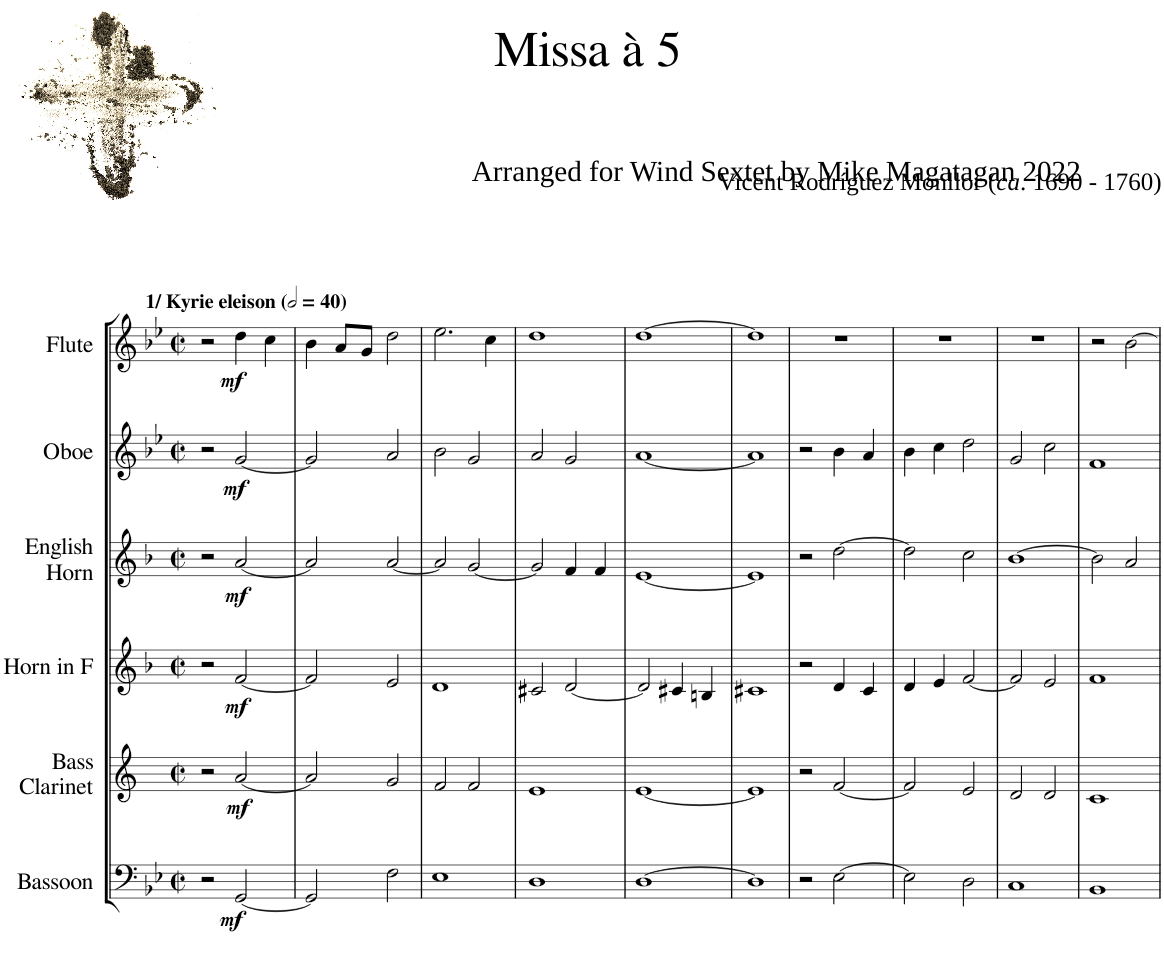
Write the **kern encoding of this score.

**kern	**dynam	**kern	**dynam	**kern	**dynam	**kern	**dynam	**kern	**dynam	**kern	**dynam
*part6	*part6	*part5	*part5	*part4	*part4	*part3	*part3	*part2	*part2	*part1	*part1
*staff6	*staff6	*staff5	*staff5	*staff4	*staff4	*staff3	*staff3	*staff2	*staff2	*staff1	*staff1
*I"Bassoon	*	*I"Bass Clarinet	*	*I"Horn in F	*	*I"English Horn	*	*I"Oboe	*	*I"Flute	*
*I'Ba	*	*I'Bc	*	*	*	*I'Eh	*	*I'Ob	*	*I'Fl	*
*clefF4	*	*clefG2	*	*clefG2	*	*clefG2	*	*clefG2	*	*clefG2	*
*	*	*Trd8c14	*	*Trd4c7	*	*Trd4c7	*	*	*	*	*
*k[b-e-]	*	*k[]	*	*k[b-]	*	*k[b-]	*	*k[b-e-]	*	*k[b-e-]	*
*M2/2	*	*M2/2	*	*M2/2	*	*M2/2	*	*M2/2	*	*M2/2	*
*met(c|)	*	*met(c|)	*	*met(c|)	*	*met(c|)	*	*met(c|)	*	*met(c|)	*
*MM80	*	*MM80	*	*MM80	*	*MM80	*	*MM80	*	*MM80	*
=1	=1	=1	=1	=1	=1	=1	=1	=1	=1	=1	=1
!	!	!	!	!	!	!	!	!	!	!LO:TX:a:B:t=1/ Kyrie eleison	!
2r	.	2r	.	2r	.	2r	.	2r	.	2r	.
!	!LO:DY:b	!	!LO:DY:b	!	!LO:DY:b	!	!LO:DY:b	!	!LO:DY:b	!	!LO:DY:b
[2GG/	mf	[2a/	mf	[2f/	mf	[2a/	mf	[2g/	mf	4dd\	mf
.	.	.	.	.	.	.	.	.	.	4cc\	.
=2	=2	=2	=2	=2	=2	=2	=2	=2	=2	=2	=2
2GG/]	.	2a/]	.	2f/]	.	2a/]	.	2g/]	.	4b-\	.
.	.	.	.	.	.	.	.	.	.	8a/L	.
.	.	.	.	.	.	.	.	.	.	8g/J	.
2F\	.	2g/	.	2e/	.	[2a/	.	2a/	.	2dd\	.
=3	=3	=3	=3	=3	=3	=3	=3	=3	=3	=3	=3
1E-	.	2f/	.	1d	.	2a/]	.	2b-\	.	2.ee-\	.
.	.	2f/	.	.	.	[2g/	.	2g/	.	.	.
.	.	.	.	.	.	.	.	.	.	4cc\	.
=4	=4	=4	=4	=4	=4	=4	=4	=4	=4	=4	=4
1D	.	1e	.	2c#X/	.	2g/]	.	2a/	.	1dd	.
.	.	.	.	[2d/	.	4f/	.	2g/	.	.	.
.	.	.	.	.	.	4f/	.	.	.	.	.
=5	=5	=5	=5	=5	=5	=5	=5	=5	=5	=5	=5
[1D	.	[1e	.	2d/]	.	[1e	.	[1a	.	[1dd	.
.	.	.	.	4c#X/	.	.	.	.	.	.	.
.	.	.	.	4Bn/	.	.	.	.	.	.	.
=6	=6	=6	=6	=6	=6	=6	=6	=6	=6	=6	=6
1D]	.	1e]	.	1c#X	.	1e]	.	1a]	.	1dd]	.
=7	=7	=7	=7	=7	=7	=7	=7	=7	=7	=7	=7
2r	.	2r	.	2r	.	2r	.	2r	.	1r	.
[2E-\	.	[2f/	.	4d/	.	[2dd\	.	4b-\	.	.	.
.	.	.	.	4c/	.	.	.	4a/	.	.	.
=8	=8	=8	=8	=8	=8	=8	=8	=8	=8	=8	=8
2E-\]	.	2f/]	.	4d/	.	2dd\]	.	4b-\	.	1r	.
.	.	.	.	4e/	.	.	.	4cc\	.	.	.
2D\	.	2e/	.	[2f/	.	2cc\	.	2dd\	.	.	.
=9	=9	=9	=9	=9	=9	=9	=9	=9	=9	=9	=9
1C	.	2d/	.	2f/]	.	[1b-	.	2g/	.	1r	.
.	.	2d/	.	2e/	.	.	.	2cc\	.	.	.
=10	=10	=10	=10	=10	=10	=10	=10	=10	=10	=10	=10
1BB-	.	1c	.	1f	.	2b-\]	.	1f	.	2r	.
.	.	.	.	.	.	2a/	.	.	.	[2b-\	.
=	=	=	=	=	=	=	=	=	=	=	=
*-	*-	*-	*-	*-	*-	*-	*-	*-	*-	*-	*-
